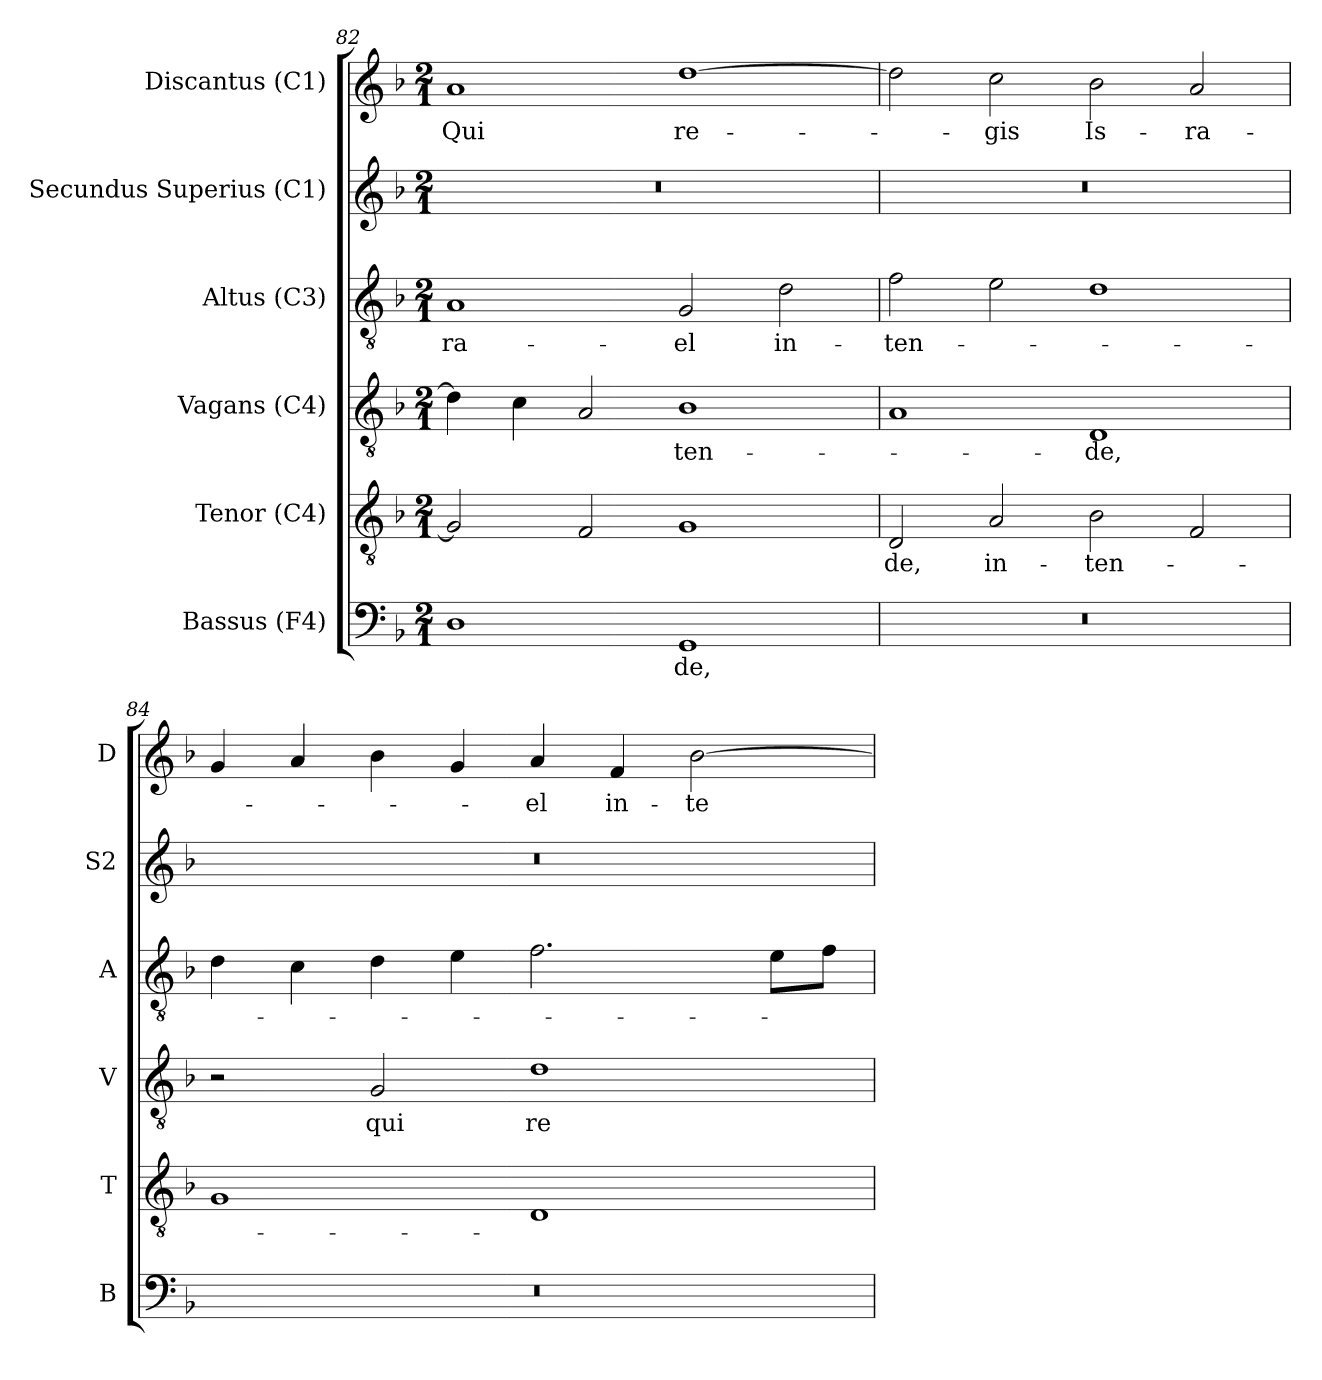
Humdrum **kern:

**kern	**text	**kern	**text	**kern	**text	**kern	**text	**kern	**kern	**text
*part6	*part6	*part5	*part5	*part4	*part4	*part3	*part3	*part2	*part1	*part1
*staff6	*staff6	*staff5	*staff5	*staff4	*staff4	*staff3	*staff3	*staff2	*staff1	*staff1
*I"Bassus (F4)	*	*I"Tenor (C4)	*	*I"Vagans (C4)	*	*I"Altus (C3)	*	*I"Secundus Superius (C1)	*I"Discantus (C1)	*
*I'B	*	*I'T	*	*I'V	*	*I'A	*	*I'S2	*I'D	*
*clefF4	*	*clefGv2	*	*clefGv2	*	*clefGv2	*	*clefG2	*clefG2	*
*	*	*	*	*ITrd7c12	*	*	*	*	*	*
*k[b-]	*	*k[b-]	*	*k[b-]	*	*k[b-]	*	*k[b-]	*k[b-]	*
*F:	*	*F:	*	*F:	*	*F:	*	*F:	*F:	*
*M2/1	*	*M2/1	*	*M2/1	*	*M2/1	*	*M2/1	*M2/1	*
=82	=82	=82	=82	=82	=82	=82	=82	=82	=82	=82
!	!	!	!	!	!	!	!LO:LY:b:color=#000000	!LO:N:vis=1	!	!
!	!	!	!	!	!	!	!	!	!	!LO:LY:b:color=#000000
1Di	.	2Gi/]	.	4Di\]	.	1Ai	-ra-	0r	1ai	Qui
.	.	.	.	4Ci\	.	.	.	.	.	.
.	.	2Fi/	.	2AAi/	.	.	.	.	.	.
!	!LO:LY:b:color=#000000	!	!	!	!	!	!	!	!	!
!	!	!	!	!	!LO:LY:b:color=#000000	!	!	!	!	!
!	!	!	!	!	!	!	!LO:LY:b:color=#000000	!	!	!
!	!	!	!	!	!	!	!	!	!	!LO:LY:b:color=#000000
1GGi	-de,	1Gi	.	1BB-i	-ten-	2Gi/	-el	.	[1ddi	re-
!	!	!	!	!	!	!	!LO:LY:b:color=#000000	!	!	!
.	.	.	.	.	.	2di\	in-	.	.	.
=83	=83	=83	=83	=83	=83	=83	=83	=83	=83	=83
!LO:N:vis=1	!	!	!	!	!	!	!	!	!	!
!	!	!	!LO:LY:b:color=#000000	!	!	!	!	!	!	!
!	!	!	!	!	!	!	!LO:LY:b:color=#000000	!LO:N:vis=1	!	!
0r	.	2Di/	-de,	1AAi	.	2fi\	-ten-	0r	2ddi\]	.
!	!	!	!LO:LY:b:color=#000000	!	!	!	!	!	!	!
!	!	!	!	!	!	!	!	!	!	!LO:LY:b:color=#000000
.	.	2Ai/	in-	.	.	2ei\	.	.	2cci\	-gis
!	!	!	!LO:LY:b:color=#000000	!	!	!	!	!	!	!
!	!	!	!	!	!LO:LY:b:color=#000000	!	!	!	!	!
!	!	!	!	!	!	!	!	!	!	!LO:LY:b:color=#000000
.	.	2B-i\	-ten-	1DDi	-de,	1di	.	.	2b-i\	Is-
!	!	!	!	!	!	!	!	!	!	!LO:LY:b:color=#000000
.	.	2Fi/	.	.	.	.	.	.	2ai/	-ra-
=84	=84	=84	=84	=84	=84	=84	=84	=84	=84	=84
!LO:N:vis=1	!	!	!	!	!	!	!	!LO:N:vis=1	!	!
0r	.	1Gi	.	2r	.	4di\	.	0r	4gi/	.
.	.	.	.	.	.	4ci\	.	.	4ai/	.
!	!	!	!	!	!LO:LY:b:color=#000000	!	!	!	!	!
.	.	.	.	2GGi/	qui	4di\	.	.	4b-i\	.
.	.	.	.	.	.	4ei\	.	.	4gi/	.
!	!	!	!	!	!LO:LY:b:color=#000000	!	!	!	!	!
!	!	!	!	!	!	!	!	!	!	!LO:LY:b:color=#000000
.	.	1Di	.	1Di	re-	2.fi\	.	.	4ai/	-el
!	!	!	!	!	!	!	!	!	!	!LO:LY:b:color=#000000
.	.	.	.	.	.	.	.	.	4fi/	in-
!	!	!	!	!	!	!	!	!	!	!LO:LY:b:color=#000000
.	.	.	.	.	.	.	.	.	[2b-i\	-te-
.	.	.	.	.	.	8ei\L	.	.	.	.
.	.	.	.	.	.	8fi\J	.	.	.	.
=	=	=	=	=	=	=	=	=	=	=
*-	*-	*-	*-	*-	*-	*-	*-	*-	*-	*-
